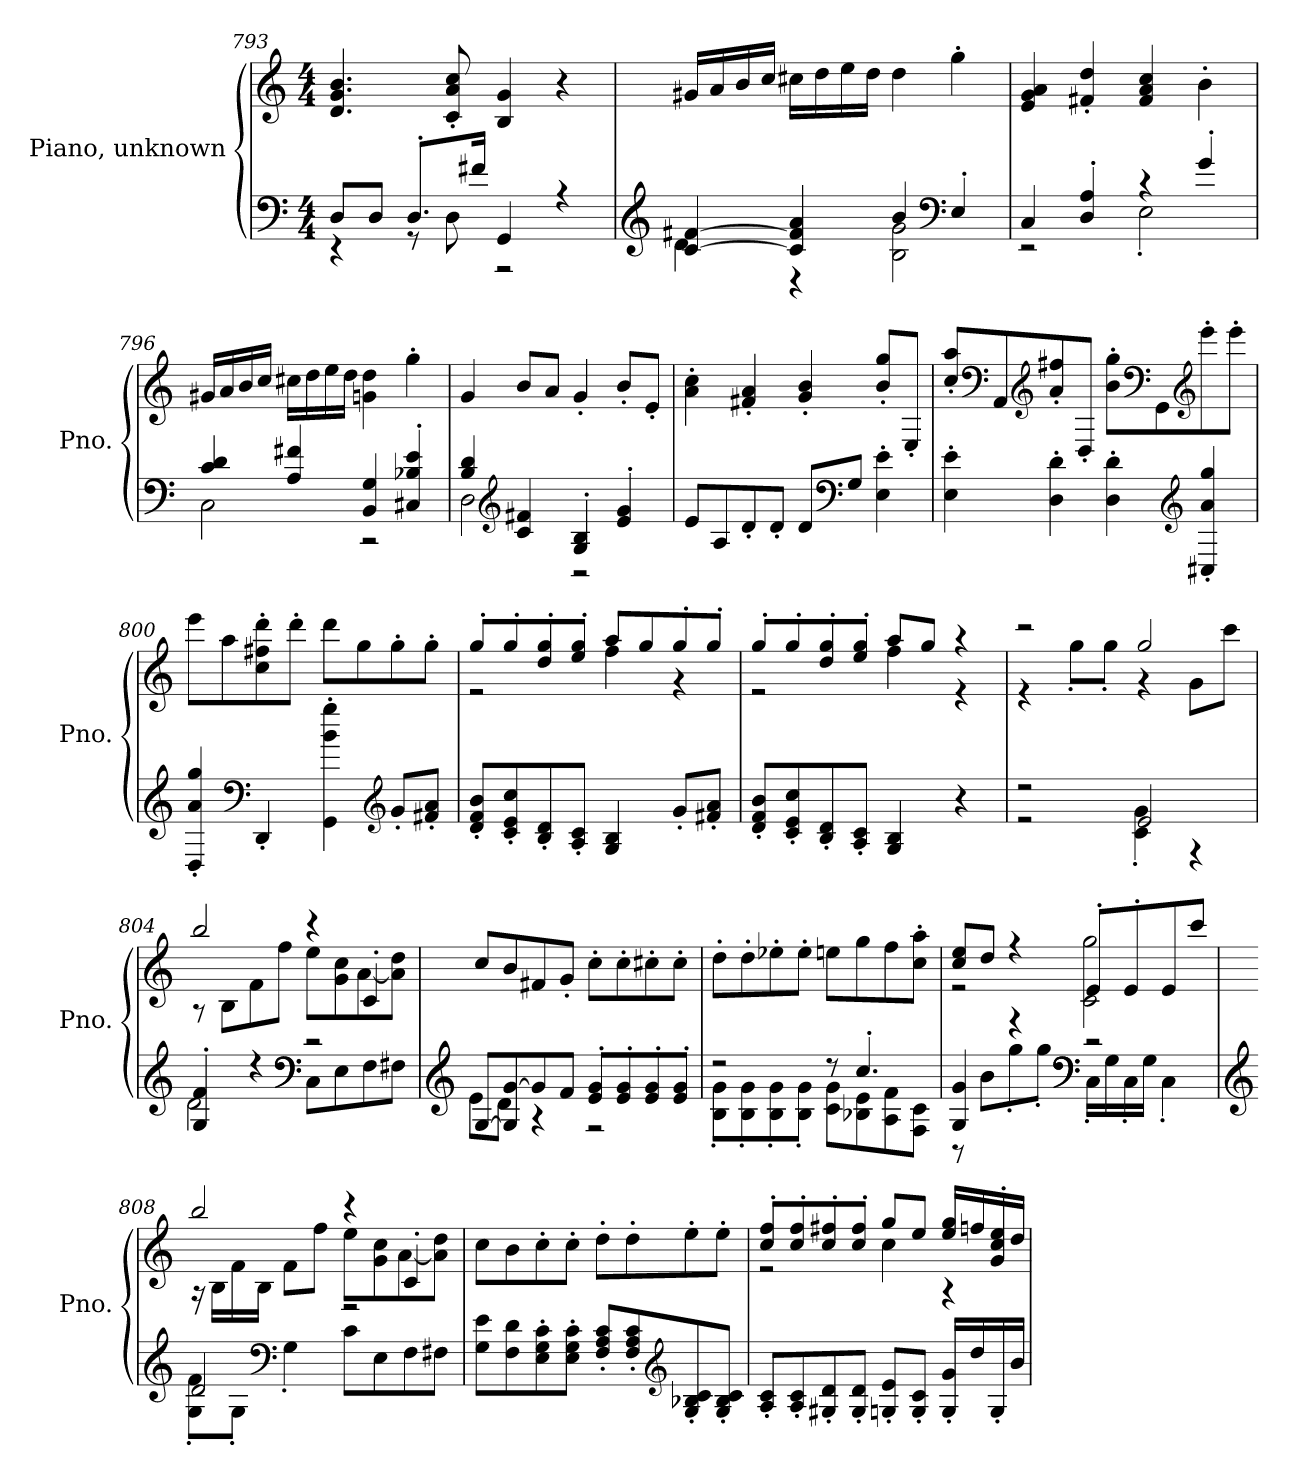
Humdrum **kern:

**kern	**kern
*part1	*part1
*staff2	*staff1
*I"Piano, unknown	*
*I'Pno.	*
*clefF4	*clefG2
*k[]	*k[]
*M4/4	*M4/4
=793	=793
*^	*
8D/L	4r	4.d/ 4.g/ 4.b/
8D/J	.	.
8.D'/L	8r	.
.	8D\	8c/' 8a/' 8cc/'
16f#X/Jk	.	.
4GG/	2r	4B/ 4g/
4r	.	4r
=794	=794	=794
*clefG2	*	*
[4c/ [4f#X/	4d\	16g#X/LL
.	.	16a/
.	.	16b/
.	.	16cc/JJ
4c/] 4f#/] 4a/	4r	16cc#X\LL
.	.	16dd\
.	.	16ee\
.	.	16dd\JJ
4b/	2B\ 2g\	4dd\
*clefF4	*	*
4E'/	.	4gg'\
=795	=795	=795
4C/	2r	4e/ 4g/ 4a/
4D/' 4A/'	.	4f#X/' 4dd/'
4r	2E'\	4f#/ 4a/ 4cc/
4g'/	.	4b'\
!!LO:LB:g=z
=796	=796	=796
4c/ 4d/	2C\	16g#X/LL
.	.	16a/
.	.	16b/
.	.	16cc/JJ
4A/ 4f#X/	.	16cc#X\LL
.	.	16dd\
.	.	16ee\
.	.	16dd\JJ
4BB/ 4G/	2r	4gn\ 4dd\
4C#X/' 4B-X/' 4e/'	.	4gg'\
=797	=797	=797
4B/ 4d/	2D\	4g/
*clefG2	*	*
4c/ 4f#X/	.	8b/L
.	.	8a/J
4G/' 4B/'	2r	4g'/
4e/' 4g/'	.	8b'/L
.	.	8e'/J
*v	*v	*
=798	=798
8e/L	4a\' 4cc\'
8A/	.
8d'/	4f#X/' 4a/'
8d'/J	.
8d/L	4g/' 4b/'
*clefF4	*
8G/J	.
4E\' 4e\'	8b/' 8gg/'L
.	8E'/J
!!LO:LB:g=z
=799	=799
4E\' 4e\'	8cc/' 8aa/'L
*	*clefF4
.	8AA/
*	*clefG2
4D\' 4d\'	8a/' 8ff#X/'
.	8D'/J
4D\' 4d\'	8b\' 8gg\'L
*	*clefF4
.	8GG\
*clefG2	*clefG2
4C#X/' 4a/' 4gg/'	8eee'\
.	8eee'\J
=800	=800
4D/' 4a/' 4gg/'	8eee\L
.	8aa\
*clefF4	*
4DD'/	8cc\' 8ff#X\' 8ddd\'
.	8ddd'\J
4GG\' 4b\' 4gg\'	8ddd\L
.	8gg\
*clefG2	*
8g'/L	8gg'\
8f#X/' 8a/'J	8gg'\J
=801	=801
*	*^
8d/' 8f/' 8b/'L	8gg'/L	2r
8c/' 8e/' 8cc/'	8gg'/	.
8B/' 8d/'	8dd/' 8gg/'	.
8A/' 8c/'J	8ee/' 8gg/'J	.
4G/ 4B/	8aa/L	4ff\
.	8gg/	.
8g'/L	8gg'/	4r
8f#X/' 8a/'J	8gg'/J	.
!!LO:LB:g=z	!!
=802	=802	=802
8d/' 8f/' 8b/'L	8gg'/L	2r
8c/' 8e/' 8cc/'	8gg'/	.
8B/' 8d/'	8dd/' 8gg/'	.
8A/' 8c/'J	8ee/' 8gg/'J	.
4G/ 4B/	8aa/L	4ff\
.	8gg/J	.
4r	4r	4r
=803	=803	=803
*^	*	*
2r	2r	2r	4r
.	.	.	8gg'\L
.	.	.	8gg'\J
2e/	4c\' 4g\'	2gg/	4r
.	4r	.	8g\L
.	.	.	8ccc\J
=804	=804	=804	=804
4G/' 4f/'	2d\	2bb/	8r
.	.	.	8B\L
4r	.	.	8f\
.	.	.	8ff\J
*clefF4	*	*	*
2r	8C\L	4r	8ee\L
.	8E\	.	8g\ 8cc\
.	8F\	4c'/	[8a\
.	8F#X\J	.	8a\] 8dd\J
*	*	*v	*v
=805	=805	=805
*clefG2	*	*
[8G/L	8e\L	8cc/L
8G/] [8g/	8d\J	8b/
8g/]	4r	8f#X/
8f/J	.	8g'/J
8e/' 8g/'L	2r	8cc'\L
8e/' 8g/'	.	8cc'\
8e/' 8g/'	.	8cc#X'\
8e/' 8g/'J	.	8cc#'\J
!!LO:PB:g=z
=806	=806	=806
2r	8B\' 8g\'L	8dd'\L
.	8B\' 8g\'	8dd'\
.	8B\' 8g\'	8ee-X'\
.	8B\' 8g\'J	8ee-'\J
8r	8c\ 8g\L	8een\L
4.cc'/	8B-X\ 8e\	8gg\
.	8A\ 8f\	8ff\
.	8F\ 8c\J	8cc\' 8aa\'J
=807	=807	=807
*	*	*^
4G/ 4g/	8r	8cc/ 8ee/L	2r
.	8b\L	8dd/J	.
4r	8gg'\	4r	.
.	8gg'\J	.	.
*clefF4	*	*	*
2r	16C'\LL	8e'/L	2c\ 2gg\
.	16G\	.	.
.	16C'\	8e'/	.
.	16G\JJ	.	.
.	4C'\	8e/	.
.	.	8ccc/J	.
=808	=808	=808	=808
*clefG2	*	*	*
2d/	8G\' 8f\'L	2bb/	16r
.	.	.	16B\LL
.	8G'\J	.	16f\
.	.	.	16B\JJ
*clefF4	*	*	*
.	4G'\	.	8f\L
.	.	.	8ff\J
2r	8c\L	4r	8ee\L
.	8E\	.	8g\ 8cc\
.	8F\	4c'/	[8a\
.	8F#X\J	.	8a\] 8dd\J
*v	*v	*	*
*	*v	*v
!!LO:LB:g=z
=809	=809
8G\ 8e\L	8cc\L
8F\ 8d\	8b\
8E\' 8G\' 8c\'	8cc'\
8E\' 8G\' 8c\'J	8cc'\J
8F/' 8A/' 8c/'L	8dd'\L
8F/' 8A/' 8c/'	8dd'\
*clefG2	*
8G/' 8B-X/' 8c/'	8ee'\
8G/' 8B-/' 8c/'J	8ee'\J
=810	=810
*	*^
8A/' 8c/'L	8cc/' 8ff/'L	2r
8A/' 8c/'	8cc/' 8ff/'	.
8G#X/' 8d/'	8cc/' 8ff#X/'	.
8G#/' 8d/'J	8cc/' 8ff#/'J	.
8Gn/' 8e/'L	8gg/L	4cc\
8G/' 8c/'J	8ee/J	.
16G/' 16g/'LL	16ee/ 16gg/LL	4r
16dd/	16ffn/	.
16G'/	16g/' 16cc/' 16ee/'	.
16b/JJ	16dd/JJ	.
*	*v	*v
=	=
*-	*-
